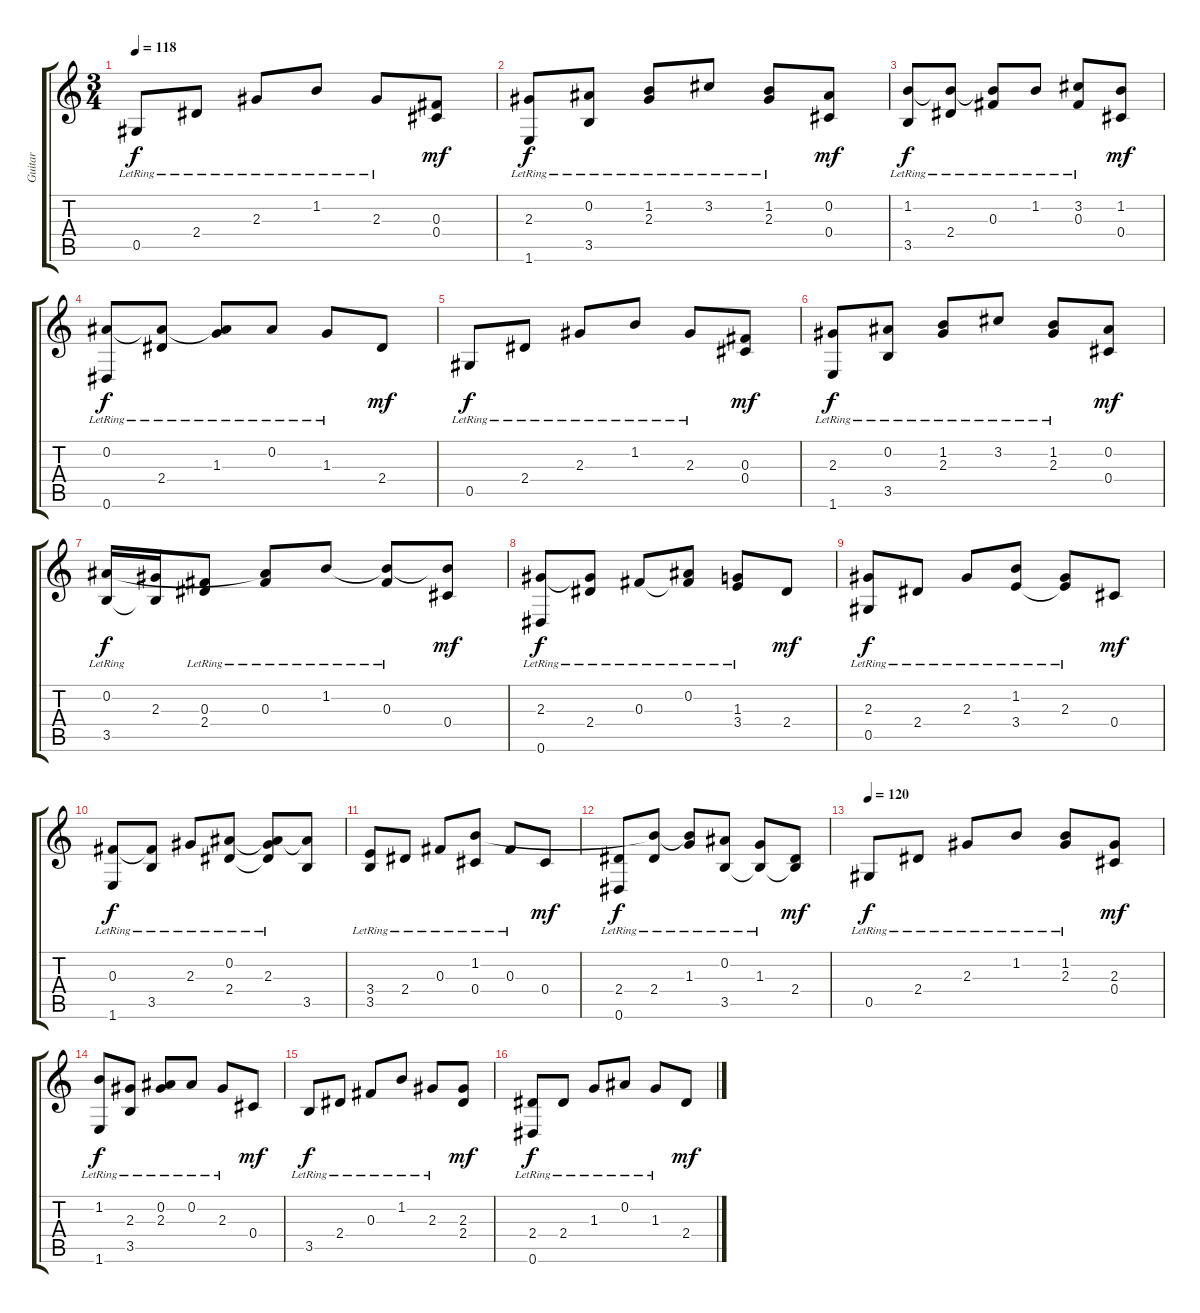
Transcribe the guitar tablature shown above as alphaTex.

\track ("Guitar" "Guitar") {instrument acousticguitarsteel}
\staff {score tabs}
\tuning (Eb4 Bb3 Gb3 Db3 Ab2 Eb2) {hide}
\ts (3 4)
\tempo 118
\clef g2
\ks c
0.5{lr}.8{dy f} 2.4{lr}.8 2.3{lr}.8 1.2{lr}.8 2.3{lr}.8 (0.3 0.4).8{dy mf} |
(2.3 1.6{lr}).8{dy f} (0.2 3.5{lr}).8 (1.2 2.3{lr}).8 3.2{lr}.8 (1.2 2.3{lr}).8 (0.2 0.4).8{dy mf} |
(1.2 3.5{lr}).8{dy f} (1.2{t} 2.4{lr}).8 (1.2{t} 0.3{lr}).8 1.2{lr}.8 (3.2 0.3{lr}).8 (1.2 0.4).8{dy mf} |
(0.2 0.6{lr}).8{dy f} (0.2{t} 2.4{lr}).8 (0.2{t} 1.3{lr}).8 0.2{lr}.8 1.3{lr}.8 2.4.8{dy mf} |
0.5{lr}.8{dy f} 2.4{lr}.8 2.3{lr}.8 1.2{lr}.8 2.3{lr}.8 (0.3 0.4).8{dy mf} |
(2.3 1.6{lr}).8{dy f} (0.2 3.5{lr}).8 (1.2 2.3{lr}).8 3.2{lr}.8 (1.2 2.3{lr}).8 (0.2 0.4).8{dy mf} |
(0.2 3.5{lr}).16{dy f} (2.3 3.5{t}).16 (0.3 2.4{lr}).8 (0.2{t} 0.3{lr}).8 1.2{lr}.8 (1.2{t} 0.3{lr}).8 (1.2{t} 0.4).8{dy mf} |
(2.3 0.6{lr}).8{dy f} (2.3{t} 2.4{lr}).8 0.3{lr}.8 (0.2{lr} 0.3{t}).8 (1.3{lr} 3.4).8 2.4.8{dy mf} |
(2.3 0.5{lr}).8{dy f} 2.4{lr}.8 2.3{lr}.8 (1.2{lr} 3.4).8 (2.3{lr} 3.4{t}).8 0.4.8{dy mf} |
(0.3 1.6{lr}).8{dy f} (0.3{t} 3.5{lr}).8 2.3{lr}.8 (0.2{lr} 2.4).8 (0.2{t} 2.3{lr} 2.4{t}).8 (0.2{t} 3.5).8 |
(3.4 3.5{lr}).8 2.4{lr}.8 0.3{lr}.8 (1.2{lr} 0.4).8 0.3{lr}.8 0.4.8{dy mf} |
(2.4 0.6{lr}).8{dy f} (1.2{t} 2.4{lr}).8 (1.2{t} 1.3{lr}).8 (0.2{lr} 3.5).8 (1.3{lr} 3.5{t}).8 (2.4 3.5{t}).8{dy mf} |
\tempo 120
0.5{lr}.8{dy f} 2.4{lr}.8 2.3{lr}.8 1.2{lr}.8 (1.2 2.3{lr}).8 (2.3 0.4).8{dy mf} |
(1.2 1.6{lr}).8{dy f} (2.3 3.5{lr}).8 (0.2 2.3{lr}).8 0.2{lr}.8 2.3{lr}.8 0.4.8{dy mf} |
3.5{lr}.8{dy f} 2.4{lr}.8 0.3{lr}.8 1.2{lr}.8 2.3{lr}.8 (2.3 2.4).8{dy mf} |
(2.4 0.6{lr}).8{dy f} 2.4{lr}.8 1.3{lr}.8 0.2{lr}.8 1.3{lr}.8 2.4.8{dy mf}
